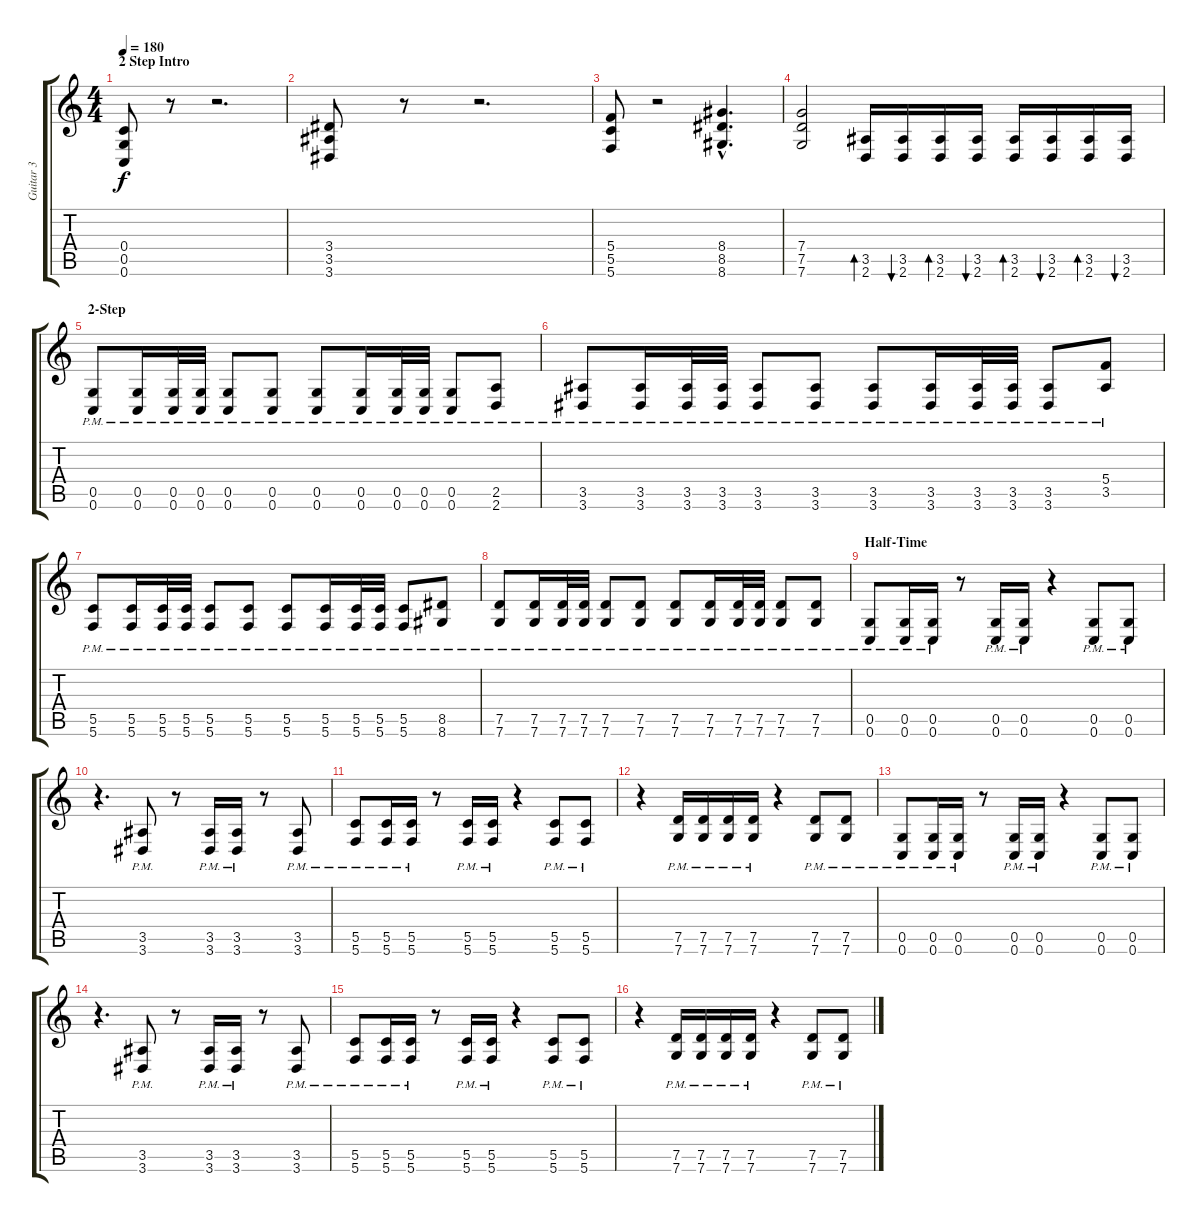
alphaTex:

\track ("Guitar 3" "Guitar 3") {instrument distortionguitar}
\staff {score tabs}
\tuning (D4 A3 F3 C3 G2 C2) {hide}
\ts (4 4)
\section ("" "2 Step Intro")
\tempo 180
\tempo 150
\tempo 180
\clef g2
\ks c
(0.4 0.5 0.6).8{dy f instrument distortionguitar} r.8 r.2{d} |
(3.4 3.5 3.6).8 r.8 r.2{d} |
(5.4 5.5 5.6).8 r.2 (8.4{hac} 8.5{hac} 8.6{hac}).4{d} |
(7.4 7.5 7.6).2 (3.5 2.6).16{bd 60} (3.5 2.6).16{bu 60} (3.5 2.6).16{bd 60} (3.5 2.6).16{bu 60} (3.5 2.6).16{bd 60} (3.5 2.6).16{bu 60} (3.5 2.6).16{bd 60} (3.5 2.6).16{bu 60} |
\section ("" "2-Step")
(0.5{pm} 0.6{pm}).8 (0.5{pm} 0.6{pm}).16 (0.5{pm} 0.6{pm}).32 (0.5{pm} 0.6{pm}).32 (0.5{pm} 0.6{pm}).8 (0.5{pm} 0.6{pm}).8 (0.5{pm} 0.6{pm}).8 (0.5{pm} 0.6{pm}).16 (0.5{pm} 0.6{pm}).32 (0.5{pm} 0.6{pm}).32 (0.5{pm} 0.6{pm}).8 (2.5{pm} 2.6{pm}).8 |
(3.5{pm} 3.6{pm}).8 (3.5{pm} 3.6{pm}).16 (3.5{pm} 3.6{pm}).32 (3.5{pm} 3.6{pm}).32 (3.5{pm} 3.6{pm}).8 (3.5{pm} 3.6{pm}).8 (3.5{pm} 3.6{pm}).8 (3.5{pm} 3.6{pm}).16 (3.5{pm} 3.6{pm}).32 (3.5{pm} 3.6{pm}).32 (3.5{pm} 3.6{pm}).8 (5.4{pm} 3.5{pm}).8 |
(5.5{pm} 5.6{pm}).8 (5.5{pm} 5.6{pm}).16 (5.5{pm} 5.6{pm}).32 (5.5{pm} 5.6{pm}).32 (5.5{pm} 5.6{pm}).8 (5.5{pm} 5.6{pm}).8 (5.5{pm} 5.6{pm}).8 (5.5{pm} 5.6{pm}).16 (5.5{pm} 5.6{pm}).32 (5.5{pm} 5.6{pm}).32 (5.5{pm} 5.6{pm}).8 (8.5{pm} 8.6{pm}).8 |
(7.5{pm} 7.6{pm}).8 (7.5{pm} 7.6{pm}).16 (7.5{pm} 7.6{pm}).32 (7.5{pm} 7.6{pm}).32 (7.5{pm} 7.6{pm}).8 (7.5{pm} 7.6{pm}).8 (7.5{pm} 7.6{pm}).8 (7.5{pm} 7.6{pm}).16 (7.5{pm} 7.6{pm}).32 (7.5{pm} 7.6{pm}).32 (7.5{pm} 7.6{pm}).8 (7.5{pm} 7.6{pm}).8 |
\section ("" "Half-Time")
(0.5{pm} 0.6{pm}).8 (0.5{pm} 0.6{pm}).16 (0.5{pm} 0.6{pm}).16 r.8 (0.5{pm} 0.6{pm}).16 (0.5{pm} 0.6{pm}).16 r.4 (0.5{pm} 0.6{pm}).8 (0.5{pm} 0.6{pm}).8 |
r.4{d} (3.5{pm} 3.6{pm}).8 r.8 (3.5{pm} 3.6{pm}).16 (3.5{pm} 3.6{pm}).16 r.8 (3.5{pm} 3.6{pm}).8 |
(5.5{pm} 5.6{pm}).8 (5.5{pm} 5.6{pm}).16 (5.5{pm} 5.6{pm}).16 r.8 (5.5{pm} 5.6{pm}).16 (5.5{pm} 5.6{pm}).16 r.4 (5.5{pm} 5.6{pm}).8 (5.5{pm} 5.6{pm}).8 |
r.4 (7.5{pm} 7.6{pm}).16 (7.5{pm} 7.6{pm}).16 (7.5{pm} 7.6{pm}).16 (7.5{pm} 7.6{pm}).16 r.4 (7.5{pm} 7.6{pm}).8 (7.5{pm} 7.6{pm}).8 |
(0.5{pm} 0.6{pm}).8 (0.5{pm} 0.6{pm}).16 (0.5{pm} 0.6{pm}).16 r.8 (0.5{pm} 0.6{pm}).16 (0.5{pm} 0.6{pm}).16 r.4 (0.5{pm} 0.6{pm}).8 (0.5{pm} 0.6{pm}).8 |
r.4{d} (3.5{pm} 3.6{pm}).8 r.8 (3.5{pm} 3.6{pm}).16 (3.5{pm} 3.6{pm}).16 r.8 (3.5{pm} 3.6{pm}).8 |
(5.5{pm} 5.6{pm}).8 (5.5{pm} 5.6{pm}).16 (5.5{pm} 5.6{pm}).16 r.8 (5.5{pm} 5.6{pm}).16 (5.5{pm} 5.6{pm}).16 r.4 (5.5{pm} 5.6{pm}).8 (5.5{pm} 5.6{pm}).8 |
r.4 (7.5{pm} 7.6{pm}).16 (7.5{pm} 7.6{pm}).16 (7.5{pm} 7.6{pm}).16 (7.5{pm} 7.6{pm}).16 r.4 (7.5{pm} 7.6{pm}).8 (7.5{pm} 7.6{pm}).8
